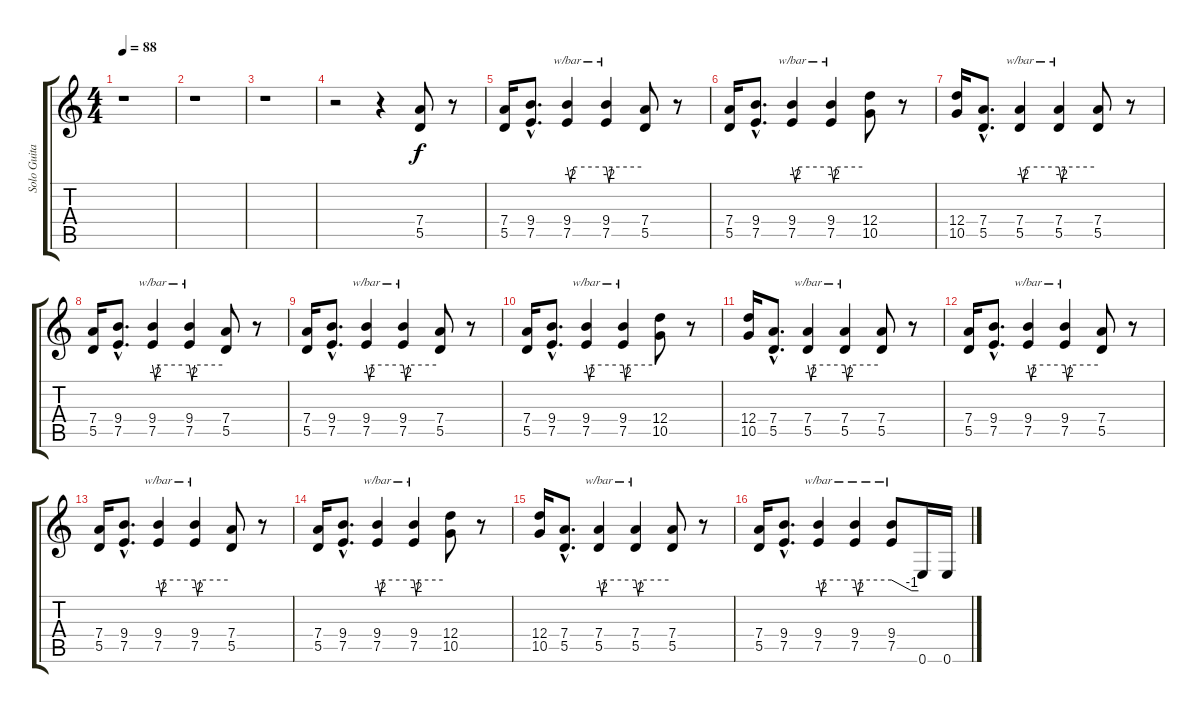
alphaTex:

\track ("Solo Guitar" "Solo Guita") {instrument overdrivenguitar}
\staff {score tabs}
\tuning (E4 B3 G3 D3 A2 E2) {hide}
\ts (4 4)
\tempo 88
\clef g2
\ks c
r.1{dy f instrument overdrivenguitar} |
r.1 |
r.1 |
r.2 r.4 (7.4 5.5).8 r.8 |
(7.4 5.5).16 (9.4{hac} 7.5{hac}).8{d} (9.4 7.5).4{tbe (custom default 0 0 5 -8 10 0 60 0)} (9.4 7.5).4{tbe (custom default 0 0 5 -8 10 0 60 0)} (7.4 5.5).8 r.8 |
(7.4 5.5).16 (9.4{hac} 7.5{hac}).8{d} (9.4 7.5).4{tbe (custom default 0 0 5 -8 10 0 60 0)} (9.4 7.5).4{tbe (custom default 0 0 5 -8 10 0 60 0)} (12.4 10.5).8 r.8 |
(12.4 10.5).16 (7.4{hac} 5.5{hac}).8{d} (7.4 5.5).4{tbe (custom default 0 0 5 -8 10 0 60 0)} (7.4 5.5).4{tbe (custom default 0 0 5 -8 10 0 60 0)} (7.4 5.5).8 r.8 |
(7.4 5.5).16 (9.4{hac} 7.5{hac}).8{d} (9.4 7.5).4{tbe (custom default 0 0 5 -8 10 0 60 0)} (9.4 7.5).4{tbe (custom default 0 0 5 -8 10 0 60 0)} (7.4 5.5).8 r.8 |
(7.4 5.5).16 (9.4{hac} 7.5{hac}).8{d} (9.4 7.5).4{tbe (custom default 0 0 5 -8 10 0 60 0)} (9.4 7.5).4{tbe (custom default 0 0 5 -8 10 0 60 0)} (7.4 5.5).8 r.8 |
(7.4 5.5).16 (9.4{hac} 7.5{hac}).8{d} (9.4 7.5).4{tbe (custom default 0 0 5 -8 10 0 60 0)} (9.4 7.5).4{tbe (custom default 0 0 5 -8 10 0 60 0)} (12.4 10.5).8 r.8 |
(12.4 10.5).16 (7.4{hac} 5.5{hac}).8{d} (7.4 5.5).4{tbe (custom default 0 0 5 -8 10 0 60 0)} (7.4 5.5).4{tbe (custom default 0 0 5 -8 10 0 60 0)} (7.4 5.5).8 r.8 |
(7.4 5.5).16 (9.4{hac} 7.5{hac}).8{d} (9.4 7.5).4{tbe (custom default 0 0 5 -8 10 0 60 0)} (9.4 7.5).4{tbe (custom default 0 0 5 -8 10 0 60 0)} (7.4 5.5).8 r.8 |
(7.4 5.5).16 (9.4{hac} 7.5{hac}).8{d} (9.4 7.5).4{tbe (custom default 0 0 5 -8 10 0 60 0)} (9.4 7.5).4{tbe (custom default 0 0 5 -8 10 0 60 0)} (7.4 5.5).8 r.8 |
(7.4 5.5).16 (9.4{hac} 7.5{hac}).8{d} (9.4 7.5).4{tbe (custom default 0 0 5 -8 10 0 60 0)} (9.4 7.5).4{tbe (custom default 0 0 5 -8 10 0 60 0)} (12.4 10.5).8 r.8 |
(12.4 10.5).16 (7.4{hac} 5.5{hac}).8{d} (7.4 5.5).4{tbe (custom default 0 0 5 -8 10 0 60 0)} (7.4 5.5).4{tbe (custom default 0 0 5 -8 10 0 60 0)} (7.4 5.5).8 r.8 |
(7.4 5.5).16 (9.4{hac} 7.5{hac}).8{d} (9.4 7.5).4{tbe (custom default 0 0 5 -8 10 0 60 0)} (9.4 7.5).4{tbe (custom default 0 0 5 -8 10 0 60 0)} (9.4 7.5).8{tbe (custom default 0 0 45 -4 60 -4)} 0.6.16 0.6.16
